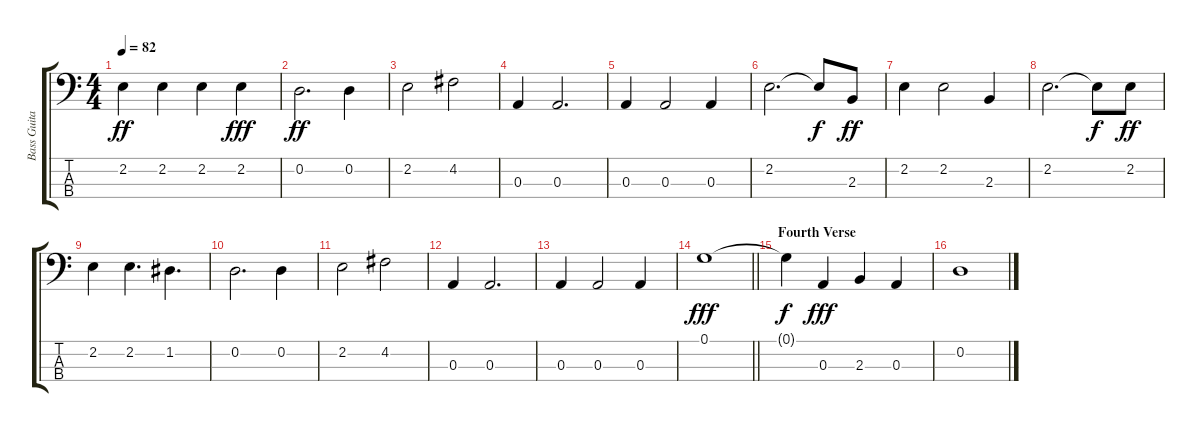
\track ("Bass Guitar" "Bass Guita") {instrument electricbassfinger}
\staff {score tabs}
\tuning (G2 D2 A1 E1) {hide}
\ts (4 4)
\tempo 82
\clef f4
\ks c
2.2.4{dy ff} 2.2.4 2.2.4 2.2.4{dy fff} |
0.2.2{d dy ff} 0.2.4 |
2.2.2 4.2.2 |
0.3.4 0.3.2{d} |
0.3.4 0.3.2 0.3.4 |
2.2.2{d} 2.2{t}.8{dy f} 2.3.8{dy ff} |
2.2.4 2.2.2 2.3.4 |
2.2.2{d} 2.2{t}.8{dy f} 2.2.8{dy ff} |
2.2.4 2.2.4{d} 1.2.4{d} |
0.2.2{d} 0.2.4 |
2.2.2 4.2.2 |
0.3.4 0.3.2{d} |
0.3.4 0.3.2 0.3.4 |
\barLineRight lightlight
0.1.1{dy fff} |
\section ("" "Fourth Verse")
0.1{t}.4{dy f} 0.3.4{dy fff} 2.3.4 0.3.4 |
0.2.1
